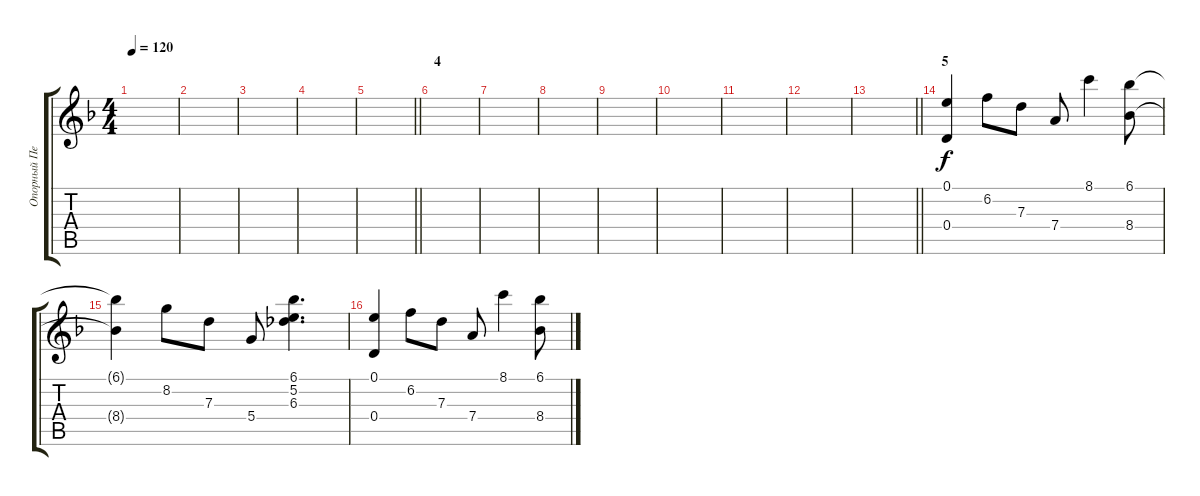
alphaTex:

\track ("Опорный Перебор" "Опорный Пе") {instrument acousticguitarsteel}
\staff {score tabs}
\tuning (E4 B3 G3 D3 A2 E2) {hide}
\ts (4 4)
\tempo 120
\clef g2
\ks dminor
|
|
|
|
\barLineRight lightlight
|
\section ("" "4")
|
|
|
|
|
|
|
\barLineRight lightlight
|
\section ("" "5")
(0.1 0.4).4 6.2.8 7.3.8 7.4.8 8.1.4 (6.1 8.4).8 |
(6.1{t} 8.4{t}).4 8.2.8 7.3.8 5.4.8 (6.1 5.2 6.3).4{d} |
(0.1 0.4).4 6.2.8 7.3.8 7.4.8 8.1.4 (6.1 8.4).8
